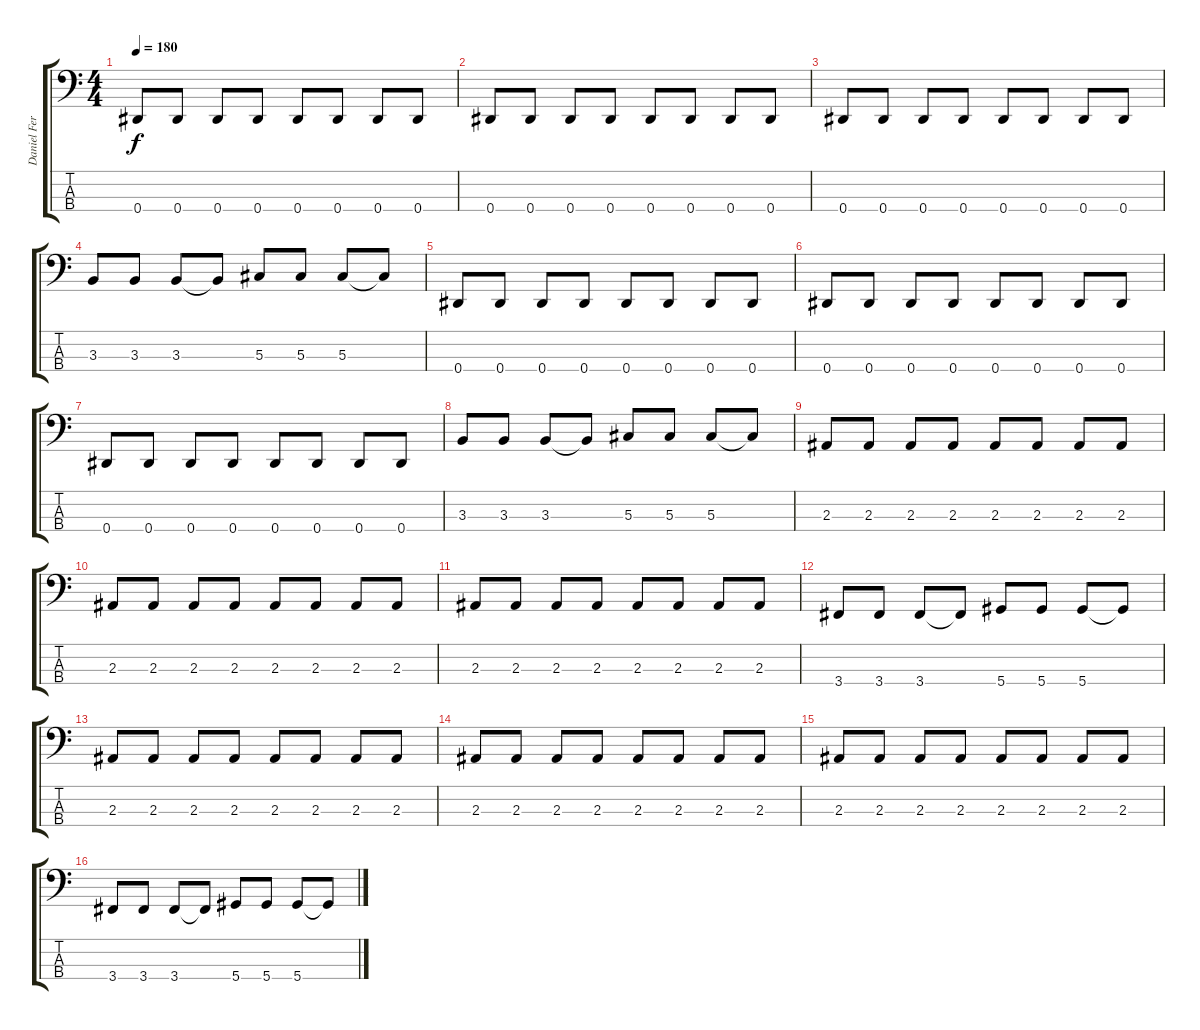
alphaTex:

\track ("Daniel Fernandez" "Daniel Fer") {instrument electricbassfinger}
\staff {score tabs}
\tuning (Gb2 Db2 Ab1 Eb1) {hide}
\ts (4 4)
\tempo 180
\clef f4
\ks c
0.4.8{dy f} 0.4.8 0.4.8 0.4.8 0.4.8 0.4.8 0.4.8 0.4.8 |
0.4.8 0.4.8 0.4.8 0.4.8 0.4.8 0.4.8 0.4.8 0.4.8 |
0.4.8 0.4.8 0.4.8 0.4.8 0.4.8 0.4.8 0.4.8 0.4.8 |
3.3.8 3.3.8 3.3.8 3.3{t}.8 5.3.8 5.3.8 5.3.8 5.3{t}.8 |
0.4.8 0.4.8 0.4.8 0.4.8 0.4.8 0.4.8 0.4.8 0.4.8 |
0.4.8 0.4.8 0.4.8 0.4.8 0.4.8 0.4.8 0.4.8 0.4.8 |
0.4.8 0.4.8 0.4.8 0.4.8 0.4.8 0.4.8 0.4.8 0.4.8 |
3.3.8 3.3.8 3.3.8 3.3{t}.8 5.3.8 5.3.8 5.3.8 5.3{t}.8 |
2.3.8 2.3.8 2.3.8 2.3.8 2.3.8 2.3.8 2.3.8 2.3.8 |
2.3.8 2.3.8 2.3.8 2.3.8 2.3.8 2.3.8 2.3.8 2.3.8 |
2.3.8 2.3.8 2.3.8 2.3.8 2.3.8 2.3.8 2.3.8 2.3.8 |
3.4.8 3.4.8 3.4.8 3.4{t}.8 5.4.8 5.4.8 5.4.8 5.4{t}.8 |
2.3.8 2.3.8 2.3.8 2.3.8 2.3.8 2.3.8 2.3.8 2.3.8 |
2.3.8 2.3.8 2.3.8 2.3.8 2.3.8 2.3.8 2.3.8 2.3.8 |
2.3.8 2.3.8 2.3.8 2.3.8 2.3.8 2.3.8 2.3.8 2.3.8 |
3.4.8 3.4.8 3.4.8 3.4{t}.8 5.4.8 5.4.8 5.4.8 5.4{t}.8
